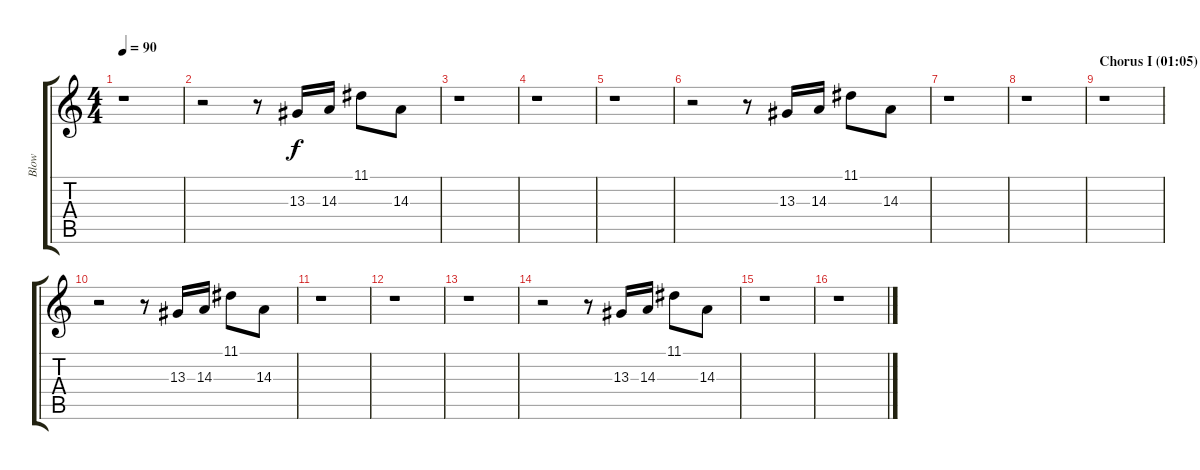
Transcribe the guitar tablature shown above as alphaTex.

\track ("Blow" "Blow") {instrument piccolo}
\staff {score tabs}
\tuning (E4 B3 G3 D3 A2 E2) {hide}
\ts (4 4)
\tempo 90
\clef g2
\ks c
r.1{dy f} |
r.2 r.8 13.3.16 14.3.16 11.1.8 14.3.8 |
r.1 |
r.1 |
r.1 |
r.2 r.8 13.3.16 14.3.16 11.1.8 14.3.8 |
r.1 |
r.1 |
\section ("" "Chorus I (01:05)")
r.1 |
r.2 r.8 13.3.16 14.3.16 11.1.8 14.3.8 |
r.1 |
r.1 |
r.1 |
r.2 r.8 13.3.16 14.3.16 11.1.8 14.3.8 |
r.1 |
r.1
